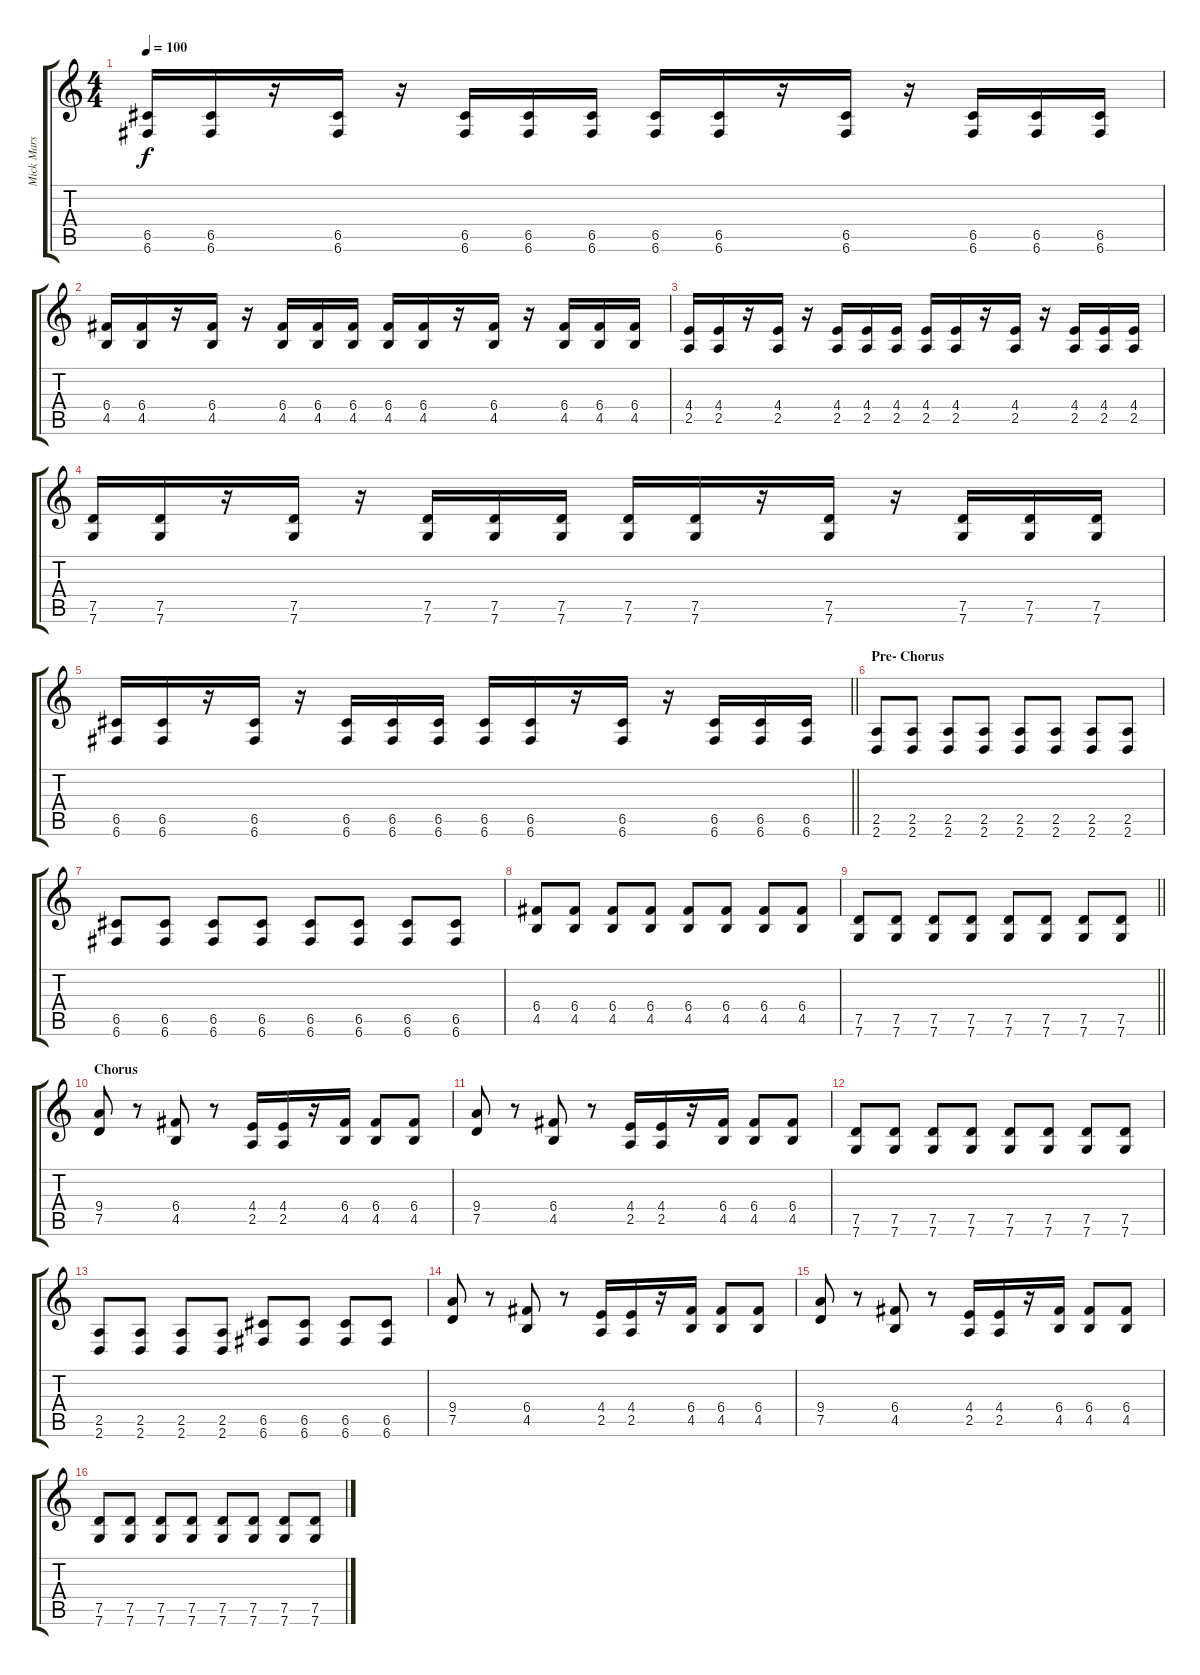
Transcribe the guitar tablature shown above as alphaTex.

\track ("Mick Mars Rhythym" "Mick Mars ") {instrument distortionguitar}
\staff {score tabs}
\tuning (D4 A3 F3 C3 G2 C2) {hide}
\ts (4 4)
\tempo 100
\clef g2
\ks c
(6.5 6.6).16{dy f} (6.5 6.6).16 r.16 (6.5 6.6).16 r.16 (6.5 6.6).16 (6.5 6.6).16 (6.5 6.6).16 (6.5 6.6).16 (6.5 6.6).16 r.16 (6.5 6.6).16 r.16 (6.5 6.6).16 (6.5 6.6).16 (6.5 6.6).16 |
(6.4 4.5).16 (6.4 4.5).16 r.16 (6.4 4.5).16 r.16 (6.4 4.5).16 (6.4 4.5).16 (6.4 4.5).16 (6.4 4.5).16 (6.4 4.5).16 r.16 (6.4 4.5).16 r.16 (6.4 4.5).16 (6.4 4.5).16 (6.4 4.5).16 |
(4.4 2.5).16 (4.4 2.5).16 r.16 (4.4 2.5).16 r.16 (4.4 2.5).16 (4.4 2.5).16 (4.4 2.5).16 (4.4 2.5).16 (4.4 2.5).16 r.16 (4.4 2.5).16 r.16 (4.4 2.5).16 (4.4 2.5).16 (4.4 2.5).16 |
(7.5 7.6).16 (7.5 7.6).16 r.16 (7.5 7.6).16 r.16 (7.5 7.6).16 (7.5 7.6).16 (7.5 7.6).16 (7.5 7.6).16 (7.5 7.6).16 r.16 (7.5 7.6).16 r.16 (7.5 7.6).16 (7.5 7.6).16 (7.5 7.6).16 |
\barLineRight lightlight
(6.5 6.6).16 (6.5 6.6).16 r.16 (6.5 6.6).16 r.16 (6.5 6.6).16 (6.5 6.6).16 (6.5 6.6).16 (6.5 6.6).16 (6.5 6.6).16 r.16 (6.5 6.6).16 r.16 (6.5 6.6).16 (6.5 6.6).16 (6.5 6.6).16 |
\section ("" "Pre- Chorus")
(2.5 2.6).8 (2.5 2.6).8 (2.5 2.6).8 (2.5 2.6).8 (2.5 2.6).8 (2.5 2.6).8 (2.5 2.6).8 (2.5 2.6).8 |
(6.5 6.6).8 (6.5 6.6).8 (6.5 6.6).8 (6.5 6.6).8 (6.5 6.6).8 (6.5 6.6).8 (6.5 6.6).8 (6.5 6.6).8 |
(6.4 4.5).8 (6.4 4.5).8 (6.4 4.5).8 (6.4 4.5).8 (6.4 4.5).8 (6.4 4.5).8 (6.4 4.5).8 (6.4 4.5).8 |
\barLineRight lightlight
(7.5 7.6).8 (7.5 7.6).8 (7.5 7.6).8 (7.5 7.6).8 (7.5 7.6).8 (7.5 7.6).8 (7.5 7.6).8 (7.5 7.6).8 |
\section ("" "Chorus")
(9.4 7.5).8 r.8 (6.4 4.5).8 r.8 (4.4 2.5).16 (4.4 2.5).16 r.16 (6.4 4.5).16 (6.4 4.5).8 (6.4 4.5).8 |
(9.4 7.5).8 r.8 (6.4 4.5).8 r.8 (4.4 2.5).16 (4.4 2.5).16 r.16 (6.4 4.5).16 (6.4 4.5).8 (6.4 4.5).8 |
(7.5 7.6).8 (7.5 7.6).8 (7.5 7.6).8 (7.5 7.6).8 (7.5 7.6).8 (7.5 7.6).8 (7.5 7.6).8 (7.5 7.6).8 |
(2.5 2.6).8 (2.5 2.6).8 (2.5 2.6).8 (2.5 2.6).8 (6.5 6.6).8 (6.5 6.6).8 (6.5 6.6).8 (6.5 6.6).8 |
(9.4 7.5).8 r.8 (6.4 4.5).8 r.8 (4.4 2.5).16 (4.4 2.5).16 r.16 (6.4 4.5).16 (6.4 4.5).8 (6.4 4.5).8 |
(9.4 7.5).8 r.8 (6.4 4.5).8 r.8 (4.4 2.5).16 (4.4 2.5).16 r.16 (6.4 4.5).16 (6.4 4.5).8 (6.4 4.5).8 |
(7.5 7.6).8 (7.5 7.6).8 (7.5 7.6).8 (7.5 7.6).8 (7.5 7.6).8 (7.5 7.6).8 (7.5 7.6).8 (7.5 7.6).8
